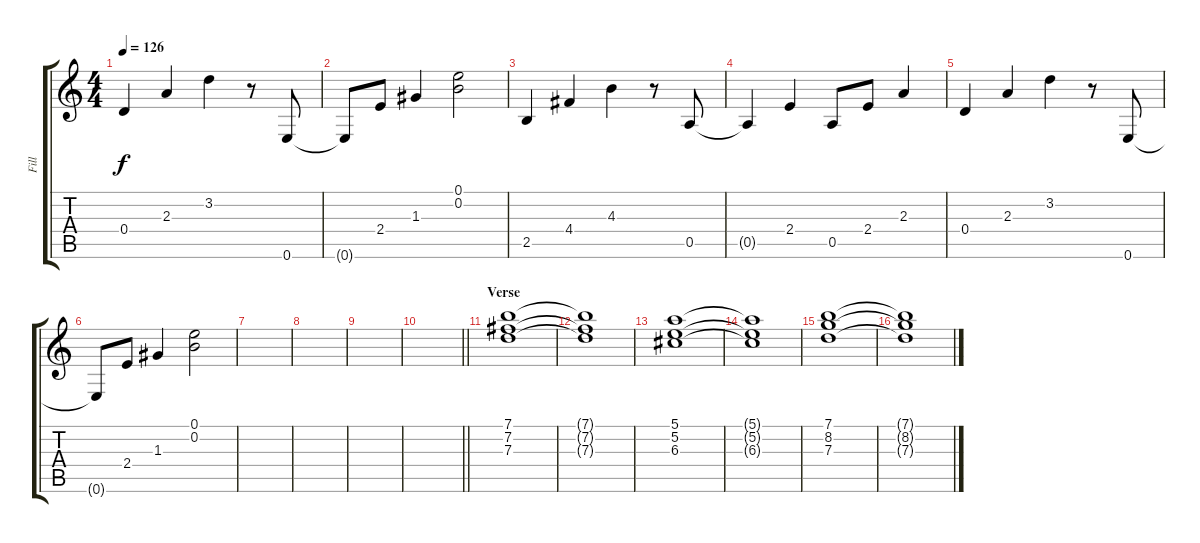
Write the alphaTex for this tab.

\track ("Fill" "Fill") {instrument overdrivenguitar}
\staff {score tabs}
\tuning (E4 B3 G3 D3 A2 E2) {hide}
\ts (4 4)
\tempo 126
\clef g2
\ks c
0.4.4{dy f} 2.3.4 3.2.4 r.8 0.6.8 |
0.6{t}.8 2.4.8 1.3.4 (0.1 0.2).2 |
2.5.4 4.4.4 4.3.4 r.8 0.5.8 |
0.5{t}.4 2.4.4 0.5.8 2.4.8 2.3.4 |
0.4.4 2.3.4 3.2.4 r.8 0.6.8 |
0.6{t}.8 2.4.8 1.3.4 (0.1 0.2).2 |
|
|
|
\barLineRight lightlight
|
\section ("" "Verse")
(7.1 7.2 7.3).1 |
(7.1{t} 7.2{t} 7.3{t}).1 |
(5.1 5.2 6.3).1 |
(5.1{t} 5.2{t} 6.3{t}).1 |
(7.1 8.2 7.3).1 |
(7.1{t} 8.2{t} 7.3{t}).1
